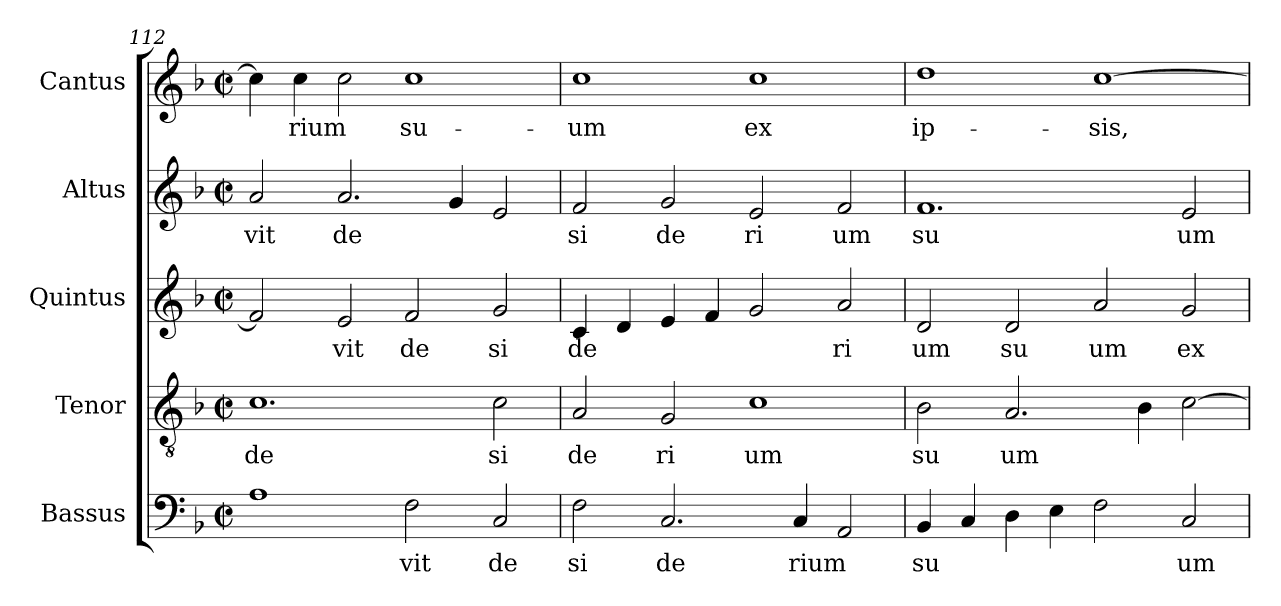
**kern	**text	**kern	**text	**kern	**text	**kern	**text	**kern	**text
*part5	*part5	*part4	*part4	*part3	*part3	*part2	*part2	*part1	*part1
*staff5	*staff5	*staff4	*staff4	*staff3	*staff3	*staff2	*staff2	*staff1	*staff1
*I"Bassus	*	*I"Tenor	*	*I"Quintus	*	*I"Altus	*	*I"Cantus	*
*clefF4	*	*clefGv2	*	*clefG2	*	*clefG2	*	*clefG2	*
*k[b-]	*	*k[b-]	*	*k[b-]	*	*k[b-]	*	*k[b-]	*
*F:	*	*F:	*	*F:	*	*F:	*	*F:	*
*M2/2	*	*M2/2	*	*M2/2	*	*M2/2	*	*M2/2	*
*met(c|)	*	*met(c|)	*	*met(c|)	*	*met(c|)	*	*met(c|)	*
=112	=112	=112	=112	=112	=112	=112	=112	=112	=112
!	!LO:LY:b:cj	!	!LO:LY:b:cj	!	!LO:LY:b:cj	!	!LO:LY:b:cj	!	!LO:LY:b:cj
1A	.	1.c	de	2f/]	.	2a/	vit	4cc\]	--
!	!	!	!	!	!	!	!	!	!LO:LY:b:cj
.	.	.	.	.	.	.	.	4cc\	-rium
!	!	!	!	!	!LO:LY:b:cj	!	!LO:LY:b:cj	!	!LO:LY:b:cj
.	.	.	.	2e/	vit	2.a/	de	2cc\	.
!	!LO:LY:b:cj	!	!	!	!LO:LY:b:cj	!	!	!	!LO:LY:b:cj
2F\	vit	.	.	2f/	de	.	.	1cc	su-
!	!	!	!	!	!	!	!LO:LY:b:cj	!	!
.	.	.	.	.	.	4g/	.	.	.
!	!LO:LY:b:cj	!	!LO:LY:b:cj	!	!LO:LY:b:cj	!	!LO:LY:b:cj	!	!
2C/	de	2c\	si	2g/	si	2e/	.	.	.
=113	=113	=113	=113	=113	=113	=113	=113	=113	=113
!	!LO:LY:b:cj	!	!LO:LY:b:cj	!	!LO:LY:b:cj	!	!LO:LY:b:cj	!	!LO:LY:b:cj
2F\	si	2A/	de	4c/	de	2f/	si	1cc	-um
!	!	!	!	!	!LO:LY:b:cj	!	!	!	!
.	.	.	.	4d/	.	.	.	.	.
!	!LO:LY:b:cj	!	!LO:LY:b:cj	!	!LO:LY:b:cj	!	!LO:LY:b:cj	!	!
2.C/	de	2G/	ri	4e/	.	2g/	de	.	.
!	!	!	!	!	!LO:LY:b:cj	!	!	!	!
.	.	.	.	4f/	.	.	.	.	.
!	!	!	!LO:LY:b:cj	!	!LO:LY:b:cj	!	!LO:LY:b:cj	!	!LO:LY:b:cj
.	.	1c	um	2g/	.	2e/	ri	1cc	ex
!	!LO:LY:b:cj	!	!	!	!	!	!	!	!
4C/	rium	.	.	.	.	.	.	.	.
!	!LO:LY:b:cj	!	!	!	!LO:LY:b:cj	!	!LO:LY:b:cj	!	!
2AA/	.	.	.	2a/	ri	2f/	um	.	.
!!LO:PB:g=z
=114	=114	=114	=114	=114	=114	=114	=114	=114	=114
!	!LO:LY:b:cj	!	!LO:LY:b:cj	!	!LO:LY:b:cj	!	!LO:LY:b:cj	!	!LO:LY:b:cj
4BB-/	su	2B-\	su	2d/	um	1.f	su	1dd	ip-
!	!LO:LY:b:cj	!	!	!	!	!	!	!	!
4C/	.	.	.	.	.	.	.	.	.
!	!LO:LY:b:cj	!	!LO:LY:b:cj	!	!LO:LY:b:cj	!	!	!	!
4D\	.	2.A/	um	2d/	su	.	.	.	.
!	!LO:LY:b:cj	!	!	!	!	!	!	!	!
4E\	.	.	.	.	.	.	.	.	.
!	!LO:LY:b:cj	!	!	!	!LO:LY:b:cj	!	!	!	!LO:LY:b:cj
2F\	.	.	.	2a/	um	.	.	[>1cc	-sis,
!	!	!	!LO:LY:b:cj	!	!	!	!	!	!
.	.	4B-\	.	.	.	.	.	.	.
!	!LO:LY:b:cj	!	!LO:LY:b:cj	!	!LO:LY:b:cj	!	!LO:LY:b:cj	!	!
2C/	um	[>2c\	.	2g/	ex	2e/	um	.	.
=	=	=	=	=	=	=	=	=	=
*-	*-	*-	*-	*-	*-	*-	*-	*-	*-
